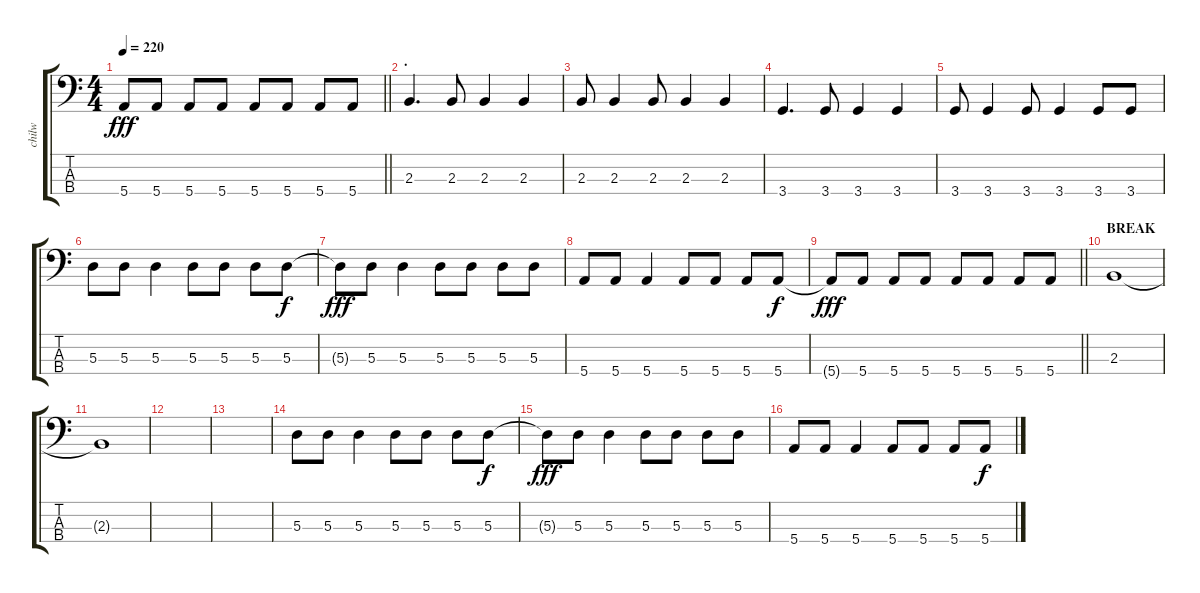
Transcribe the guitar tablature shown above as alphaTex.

\track ("chilw" "chilw") {instrument electricbasspick}
\staff {score tabs}
\tuning (G2 D2 A1 E1) {hide}
\ts (4 4)
\tempo 220
\clef f4
\barLineRight lightlight
\ks c
5.4{t}.8{dy fff} 5.4.8 5.4.8 5.4.8 5.4.8 5.4.8 5.4.8 5.4.8 |
\section ("" ".")
2.3.4{d} 2.3.8 2.3.4 2.3.4 |
2.3.8 2.3.4 2.3.8 2.3.4 2.3.4 |
3.4.4{d} 3.4.8 3.4.4 3.4.4 |
3.4.8 3.4.4 3.4.8 3.4.4 3.4.8 3.4.8 |
5.3.8 5.3.8 5.3.4 5.3.8 5.3.8 5.3.8 5.3.8{dy f} |
5.3{t}.8{dy fff} 5.3.8 5.3.4 5.3.8 5.3.8 5.3.8 5.3.8 |
5.4.8 5.4.8 5.4.4 5.4.8 5.4.8 5.4.8 5.4.8{dy f} |
\barLineRight lightlight
5.4{t}.8{dy fff} 5.4.8 5.4.8 5.4.8 5.4.8 5.4.8 5.4.8 5.4.8 |
\section ("" "BREAK")
2.3.1 |
2.3{t}.1 |
|
|
5.3.8 5.3.8 5.3.4 5.3.8 5.3.8 5.3.8 5.3.8{dy f} |
5.3{t}.8{dy fff} 5.3.8 5.3.4 5.3.8 5.3.8 5.3.8 5.3.8 |
5.4.8 5.4.8 5.4.4 5.4.8 5.4.8 5.4.8 5.4.8{dy f}
